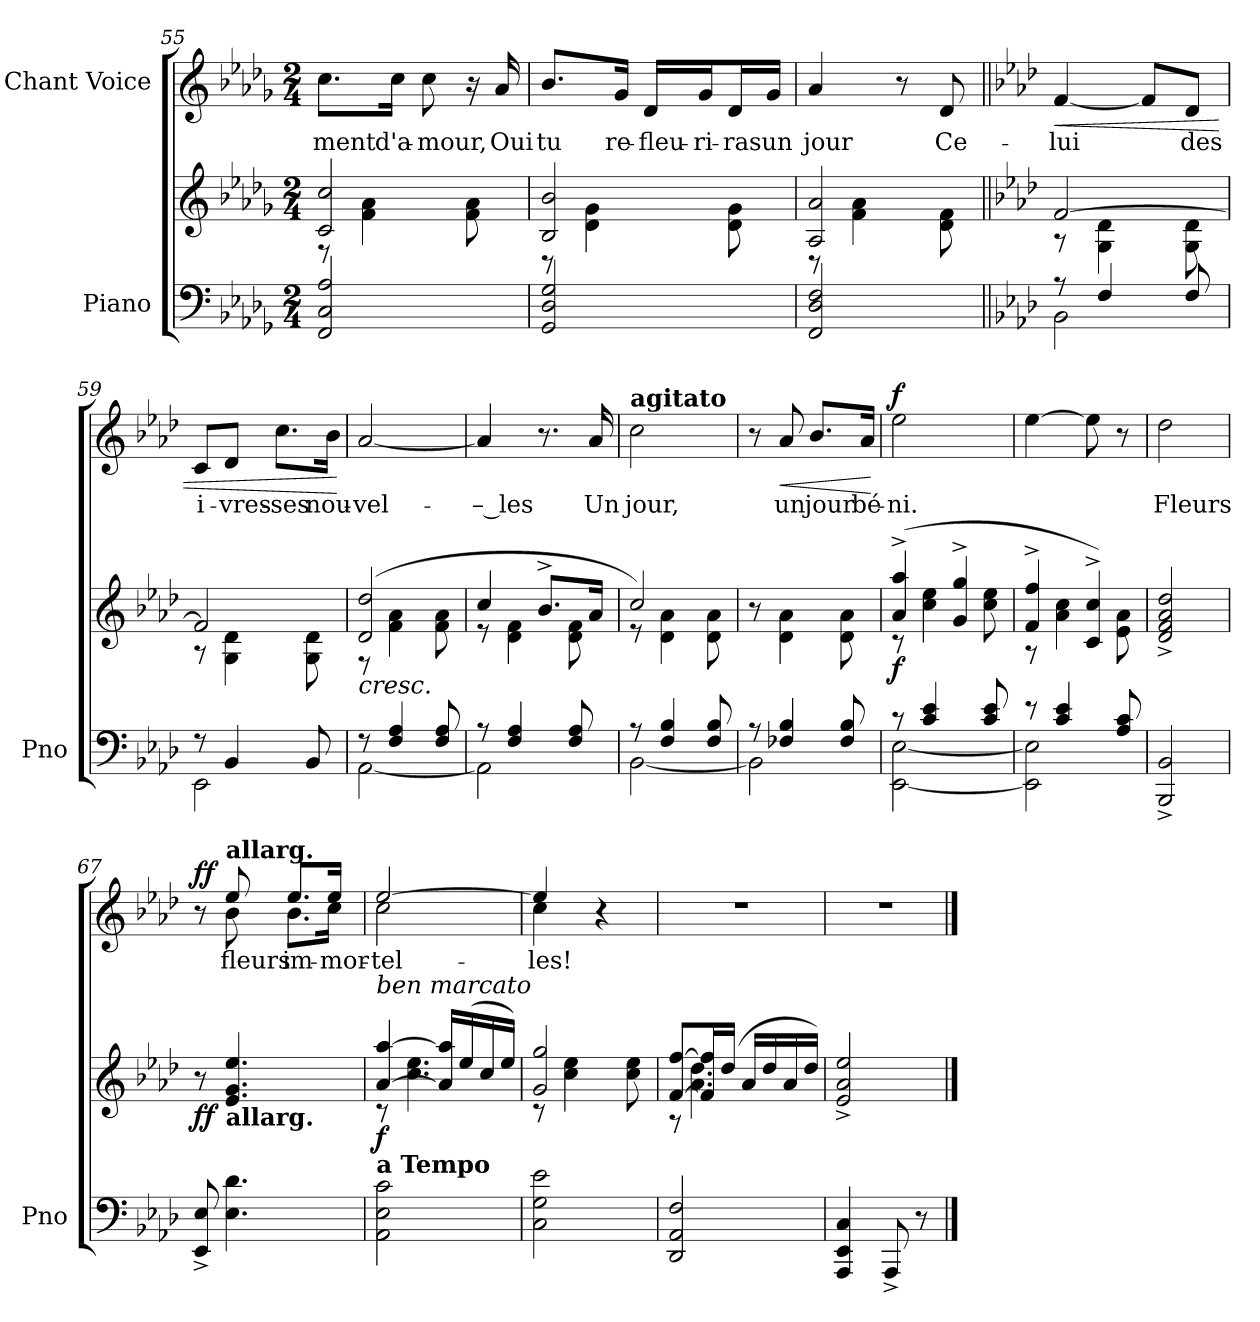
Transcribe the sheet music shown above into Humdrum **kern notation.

**kern	**kern	**dynam	**kern	**text	**dynam
*part2	*part2	*part2	*part1	*part1	*part1
*staff3	*staff2	*staff2/3	*staff1	*staff1	*staff1
*I"Piano	*	*	*I"Chant Voice	*	*
*I'Pno	*	*	*	*	*
*clefF4	*clefG2	*	*clefG2	*	*
*k[b-e-a-d-g-]	*k[b-e-a-d-g-]	*	*k[b-e-a-d-g-]	*	*
*M2/4	*M2/4	*	*M2/4	*	*
=55	=55	=55	=55	=55	=55
*	*^	*	*	*	*
2FF/ 2C/ 2A-/	2c/ 2cc/	8r	.	8.cc\L	-ment	.
.	.	4f\ 4a-\	.	.	.	.
.	.	.	.	16cc\Jk	d'a-	.
.	.	.	.	8cc\	-mour,	.
.	.	8f\ 8a-\	.	16r	.	.
.	.	.	.	16a-/	Oui	.
=56	=56	=56	=56	=56	=56	=56
2GG-/ 2D-/ 2G-/	2B-/ 2b-/	8r	.	8.b-/L	tu	.
.	.	4d-\ 4g-\	.	.	.	.
.	.	.	.	16g-/Jk	re-	.
.	.	.	.	16d-/LL	-fleu-	.
.	.	.	.	16g-/J	-ri-	.
.	.	8d-\ 8g-\	.	16d-/L	-ras	.
.	.	.	.	16g-/JJ	un	.
=57	=57	=57	=57	=57	=57	=57
2FF/ 2D-/ 2F/	2A-/ 2a-/	8r	.	4a-/	jour	.
.	.	4f\ 4a-\	.	.	.	.
.	.	.	.	8r	.	.
.	.	8d-\ 8f\	.	8d-/	Ce-	.
=58||	=58||	=58||	=58||	=58||	=58||	=58||
*k[b-e-a-d-]	*k[b-e-a-d-]	*	*	*k[b-e-a-d-]	*	*
*^	*	*	*	*	*	*
!	!	!	!	!	!	!	!LO:HP:b
8r	2BB-\	[2f/	8r	.	[4f/	-lui	<
4F/	.	.	4G\ 4d-\	.	.	.	.
.	.	.	.	.	8f/L]	.	.
8F/	.	.	8G\ 8d-\	.	8d-/J	des	.
=59	=59	=59	=59	=59	=59	=59	=59
8r	2EE-\	2f/]	8r	.	8c/L	i-	.
4BB-/	.	.	4G\ 4d-\	.	8d-/J	vres-	.
.	.	.	.	.	8.cc\L	-ses	.
8BB-/	.	.	8G\ 8d-\	.	.	.	.
.	.	.	.	.	16b-\Jk	nou-	.
*v	*v	*	*	*	*	*	*
*	*v	*v	*	*	*	*
.	.	.	.	.	[
=60	=60	=60	=60	=60	=60
*^	*^	*	*	*	*
!	!	!LO:TX:b:i:t=cresc.	!	!	!	!	!
8r	[2AA-\	(2d-/ 2dd-/	8r	.	[2a-/	-vel-	.
4F/ 4A-/	.	.	4f\ 4a-\	.	.	.	.
8F/ 8A-/	.	.	8f\ 8a-\	.	.	.	.
=61	=61	=61	=61	=61	=61	=61	=61
8r	2AA-\]	4cc/	8r	.	4a-/]	-– les	.
4F/ 4A-/	.	.	4d-\ 4f\	.	.	.	.
.	.	8.b-^/L	.	.	8.r	.	.
8F/ 8A-/	.	.	8d-\ 8f\	.	.	.	.
.	.	16a-/Jk	.	.	16a-/	Un	.
=62	=62	=62	=62	=62	=62	=62	=62
!	!	!	!	!	!LO:TX:a:B:t=agitato	!	!
8r	[2BB-\	2cc/)	8r	.	2cc\	jour,	.
4F/ 4B-/	.	.	4d-\ 4a-\	.	.	.	.
8F/ 8B-/	.	.	8d-\ 8a-\	.	.	.	.
*	*	*v	*v	*	*	*	*
=63	=63	=63	=63	=63	=63	=63
8r	2BB-\]	8r	.	8r	.	.
!	!	!	!	!	!	!LO:HP:b
4F-X/ 4B-/	.	4d-\ 4a-\	.	8a-/	un	<
.	.	.	.	8.b-/L	jour	.
8F-/ 8B-/	.	8d-\ 8a-\	.	.	.	.
.	.	.	.	16a-/Jk	bé-	.
*v	*v	*	*	*	*	*
.	.	.	.	.	[
=64	=64	=64	=64	=64	=64
*^	*^	*	*	*	*
!	!	!	!	!LO:DY:b	!	!	!LO:DY:a
8r	[2EE-\ [2E-\	(4a-/^ 4aa-/^	8r	f	2ee-\	-ni.	f
4c/ 4e-/	.	.	4cc\ 4ee-\	.	.	.	.
.	.	4g/^ 4gg/^	.	.	.	.	.
8c/ 8e-/	.	.	8cc\ 8ee-\	.	.	.	.
=65	=65	=65	=65	=65	=65	=65	=65
8r	2EE-\] 2E-\]	4f/^ 4ff/^	8r	.	[4ee-\	.	.
4c/ 4e-/	.	.	4a-\ 4cc\	.	.	.	.
.	.	4c/^ 4cc/^)	.	.	8ee-\]	.	.
8A-/ 8c/	.	.	8e-\ 8a-\	.	8r	.	.
*v	*v	*	*	*	*	*	*
*	*v	*v	*	*	*	*
=66	=66	=66	=66	=66	=66
2BBB-/^> 2BB-/^>	2d-/^> 2f/^> 2a-/^> 2dd-/^>	.	2dd-\	Fleurs	.
=67	=67	=67	=67	=67	=67
*	*	*	*^	*	*
!	!	!LO:DY:b	!	!	!	!LO:DY:a
8EE-/^ 8E-/^	8r	ff	8r	8ryy	.	ff
!	!	!	!LO:TX:a:B:t=allarg.	!	!	!
!	!LO:TX:b:B:t=allarg.	!	!	!	!	!
4.E-\ 4.d-\	4.e-/ 4.g/ 4.ee-/	.	8ee-/	8b-\	fleurs	.
.	.	.	8.ee-/L	8.b-\L	im-	.
.	.	.	16ee-/Jk	16cc\Jk	-mor-	.
=68	=68	=68	=68	=68	=68	=68
*	*^	*	*	*	*	*
!	!LO:TX:b:B:t=a Tempo	!	!	!	!	!	!
!	!LO:TX:i:t=ben marcato	!	!	!	!	!	!
!	!	!	!LO:DY:b	!	!	!	!
2AA-\ 2E-\ 2c\	[<4a-/ [4aa-/	8r	f	[2ee-/	2cc\	-tel-	.
.	.	4.cc\ 4.ee-\	.	.	.	.	.
.	16a-/] 16aa-/]LL	.	.	.	.	.	.
.	(<16ee-/	.	.	.	.	.	.
.	16cc/	.	.	.	.	.	.
.	16ee-/JJ)	.	.	.	.	.	.
=69	=69	=69	=69	=69	=69	=69	=69
2C\ 2G\ 2e-\	2g/ 2gg/	8r	.	4ee-/]	4cc\	-les!	.
.	.	4cc\ 4ee-\	.	.	.	.	.
.	.	.	.	4r	4ryy	.	.
.	.	8cc\ 8ee-\	.	.	.	.	.
*	*	*	*	*v	*v	*	*
=70	=70	=70	=70	=70	=70	=70
2DD-/ 2AA-/ 2F/	[<8f/ [8ff/L	8r	.	2r	.	.
.	16f/] 16ff/]L	4.a-\ 4.dd-\	.	.	.	.
.	(<16dd-/JJ	.	.	.	.	.
.	16a-/LL	.	.	.	.	.
.	16dd-/	.	.	.	.	.
.	16a-/	.	.	.	.	.
.	16dd-/JJ)	.	.	.	.	.
*	*v	*v	*	*	*	*
=71	=71	=71	=71	=71	=71
4AAA-/ 4EE-/ 4C/	2e-/^ 2a-/^ 2ee-/^	.	2r	.	.
8AAA-^/	.	.	.	.	.
8r	.	.	.	.	.
==	==	==	==	==	==
*-	*-	*-	*-	*-	*-
